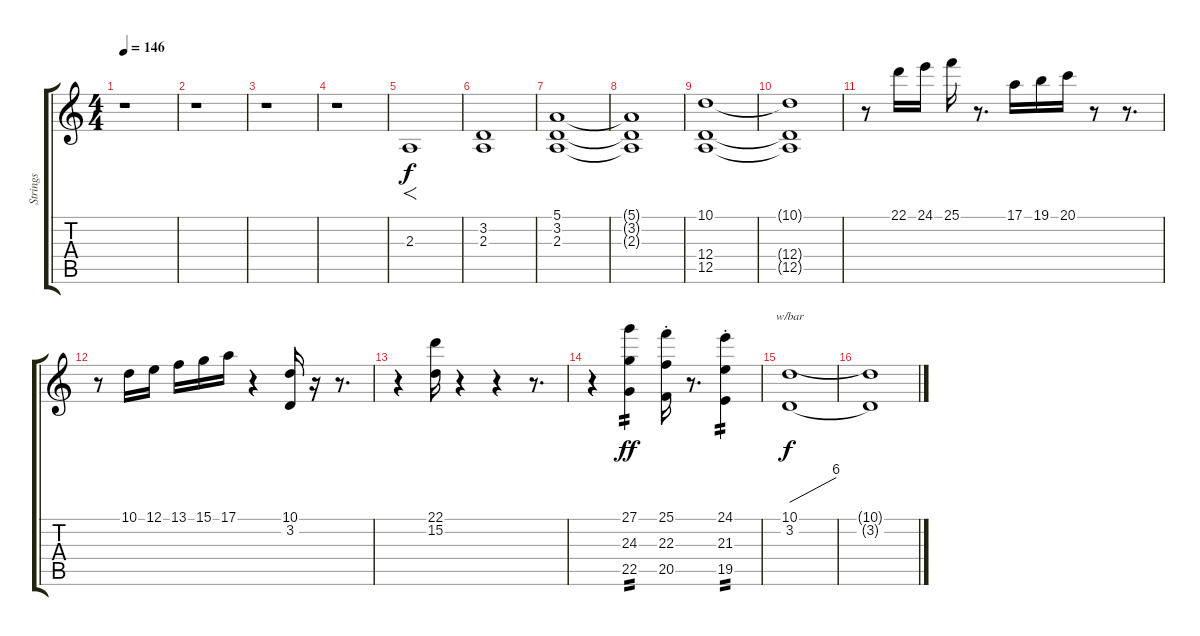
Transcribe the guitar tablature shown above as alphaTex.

\track ("Strings" "Strings") {instrument stringensemble1}
\staff {score tabs}
\tuning (E4 B3 G3 D3 A2 E2) {hide}
\ts (4 4)
\tempo 146
\clef g2
\ks c
r.1{dy f instrument stringensemble1} |
r.1 |
r.1 |
r.1 |
2.3.1{f} |
(3.2 2.3).1 |
(5.1 3.2 2.3).1 |
(5.1{t} 3.2{t} 2.3{t}).1 |
(10.1 12.4 12.5).1 |
(10.1{t} 12.4{t} 12.5{t}).1 |
r.8 22.1.16 24.1.16 25.1.16 r.8{d} 17.1.16 19.1.16 20.1.16 r.8 r.8{d} |
r.8 10.1.16 12.1.16 13.1.16 15.1.16 17.1.16 r.4 (10.1 3.2).16 r.16 r.8{d} |
r.4 (22.1 15.2).16 r.4 r.4 r.8{d} |
r.4 (27.1 24.3 22.5).4{tp 2 dy ff} (25.1 22.3{st} 20.5).16 r.8{d} (24.1 21.3{st} 19.5).4{tp 2} |
(10.1 3.2).1{tbe (dive default 0 0 60 24) dy f} |
(10.1{t} 3.2{t}).1
